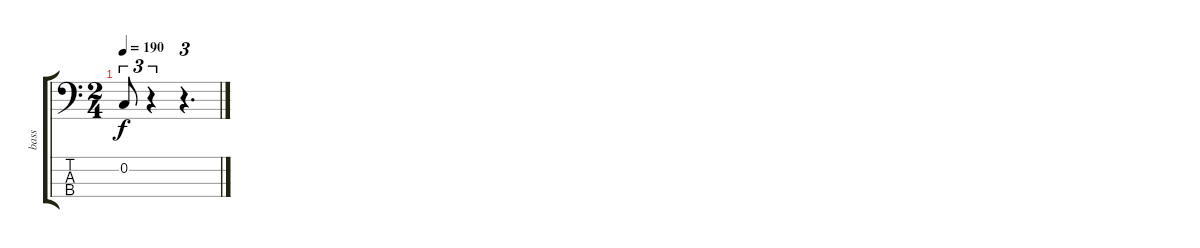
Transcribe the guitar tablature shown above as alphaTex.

\track ("bass" "bass") {instrument electricbasspick}
\staff {score tabs}
\tuning (F2 C2 G1 C1) {hide}
\ts (2 4)
\tempo 190
\clef f4
\ks c
0.2.8{tu (3 2) dy f} r.4{tu (3 2)} r.4{d tu (3 2)}
